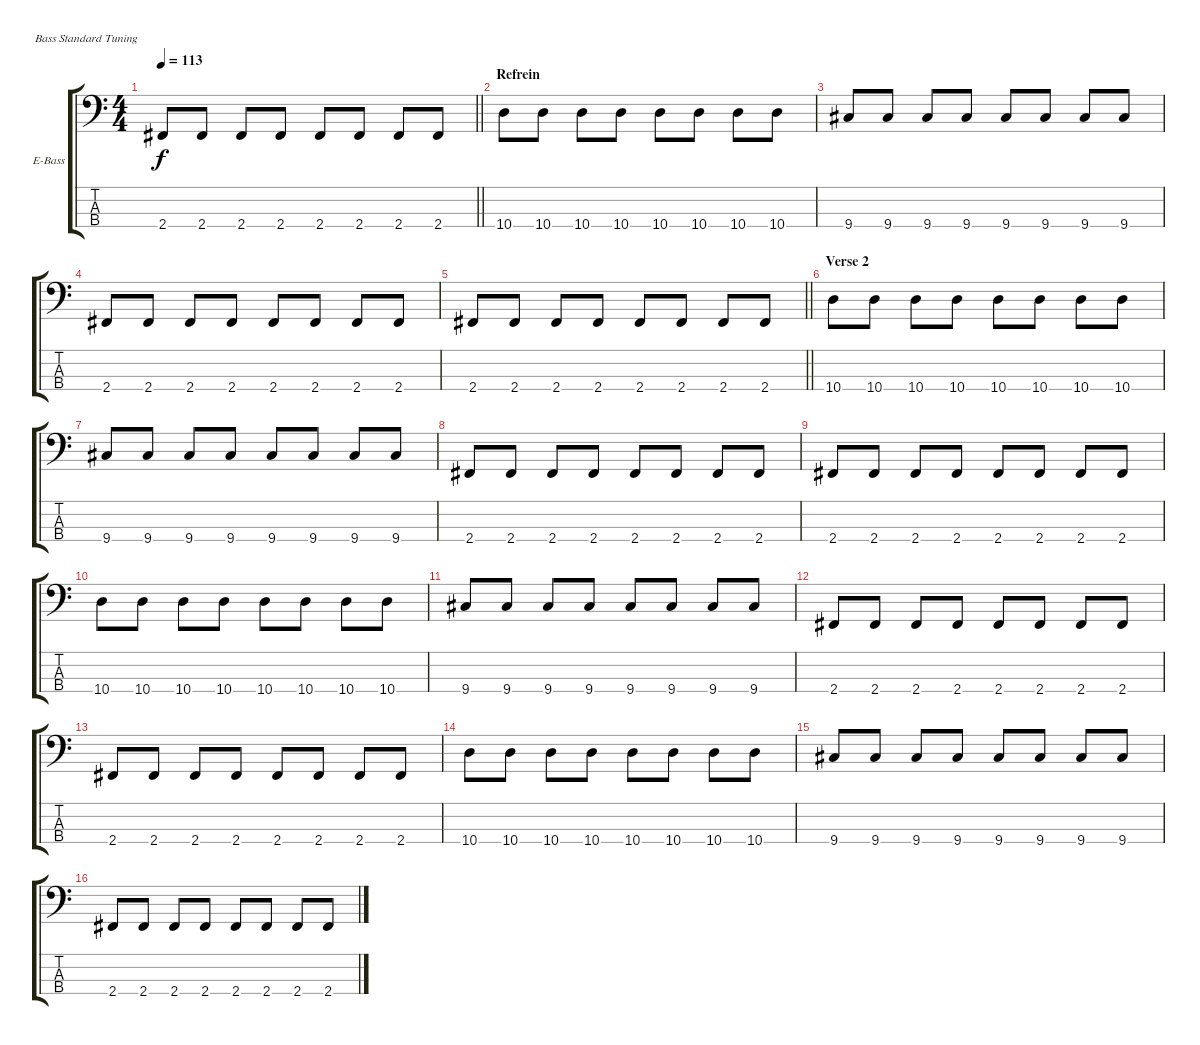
\bracketExtendMode groupsimilarinstruments
\firstSystemTrackNameOrientation horizontal
\otherSystemsTrackNameOrientation horizontal
\track ("Bass" "E-Bass") {instrument electricbassfinger}
\staff {score tabs}
\tuning (G2 D2 A1 E1)
\ts (4 4)
\tempo 113
\clef f4
\barLineRight lightlight
\ks c
2.4.8{dy f} 2.4.8 2.4.8 2.4.8 2.4.8 2.4.8 2.4.8 2.4.8 |
\section ("" "Refrein")
10.4.8 10.4.8 10.4.8 10.4.8 10.4.8 10.4.8 10.4.8 10.4.8 |
9.4.8 9.4.8 9.4.8 9.4.8 9.4.8 9.4.8 9.4.8 9.4.8 |
2.4.8 2.4.8 2.4.8 2.4.8 2.4.8 2.4.8 2.4.8 2.4.8 |
\barLineRight lightlight
2.4.8 2.4.8 2.4.8 2.4.8 2.4.8 2.4.8 2.4.8 2.4.8 |
\section ("" "Verse 2")
10.4.8 10.4.8 10.4.8 10.4.8 10.4.8 10.4.8 10.4.8 10.4.8 |
9.4.8 9.4.8 9.4.8 9.4.8 9.4.8 9.4.8 9.4.8 9.4.8 |
2.4.8 2.4.8 2.4.8 2.4.8 2.4.8 2.4.8 2.4.8 2.4.8 |
2.4.8 2.4.8 2.4.8 2.4.8 2.4.8 2.4.8 2.4.8 2.4.8 |
10.4.8 10.4.8 10.4.8 10.4.8 10.4.8 10.4.8 10.4.8 10.4.8 |
9.4.8 9.4.8 9.4.8 9.4.8 9.4.8 9.4.8 9.4.8 9.4.8 |
2.4.8 2.4.8 2.4.8 2.4.8 2.4.8 2.4.8 2.4.8 2.4.8 |
2.4.8 2.4.8 2.4.8 2.4.8 2.4.8 2.4.8 2.4.8 2.4.8 |
10.4.8 10.4.8 10.4.8 10.4.8 10.4.8 10.4.8 10.4.8 10.4.8 |
9.4.8 9.4.8 9.4.8 9.4.8 9.4.8 9.4.8 9.4.8 9.4.8 |
2.4.8 2.4.8 2.4.8 2.4.8 2.4.8 2.4.8 2.4.8 2.4.8
